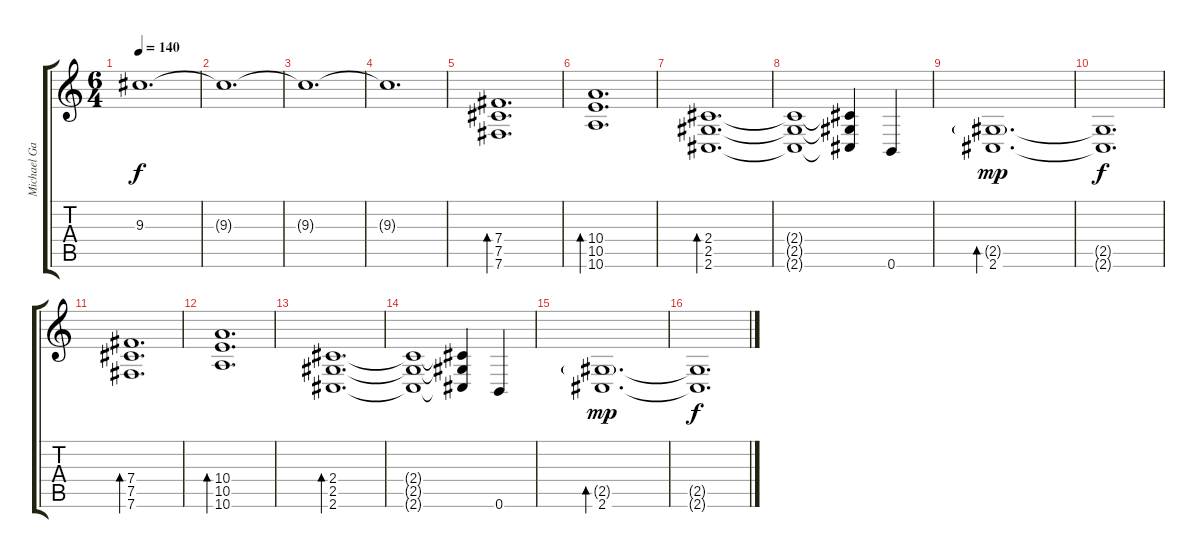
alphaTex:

\track ("Michael Gallagher" "Michael Ga") {instrument distortionguitar}
\staff {score tabs}
\tuning (Db4 Ab3 E3 B2 Gb2 B1) {hide}
\ts (6 4)
\tempo 140
\clef g2
\ks c
9.3.1{d dy f} |
9.3{t}.1{d} |
9.3{t}.1{d} |
9.3{t}.1{d} |
(7.4 7.5 7.6).1{d bd 240} |
(10.4 10.5 10.6).1{d bd 240} |
(2.4 2.5 2.6).1{d bd 240} |
(2.4{t} 2.5{t} 2.6{t}).1 (2.4{t} 2.5{t} 2.6{t}).4 0.6.4 |
(2.5{g} 2.6).1{d bd 240 dy mp} |
(2.5{t} 2.6{t}).1{d dy f} |
(7.4 7.5 7.6).1{d bd 240} |
(10.4 10.5 10.6).1{d bd 240} |
(2.4 2.5 2.6).1{d bd 240} |
(2.4{t} 2.5{t} 2.6{t}).1 (2.4{t} 2.5{t} 2.6{t}).4 0.6.4 |
(2.5{g} 2.6).1{d bd 240 dy mp} |
(2.5{t} 2.6{t}).1{d dy f}
